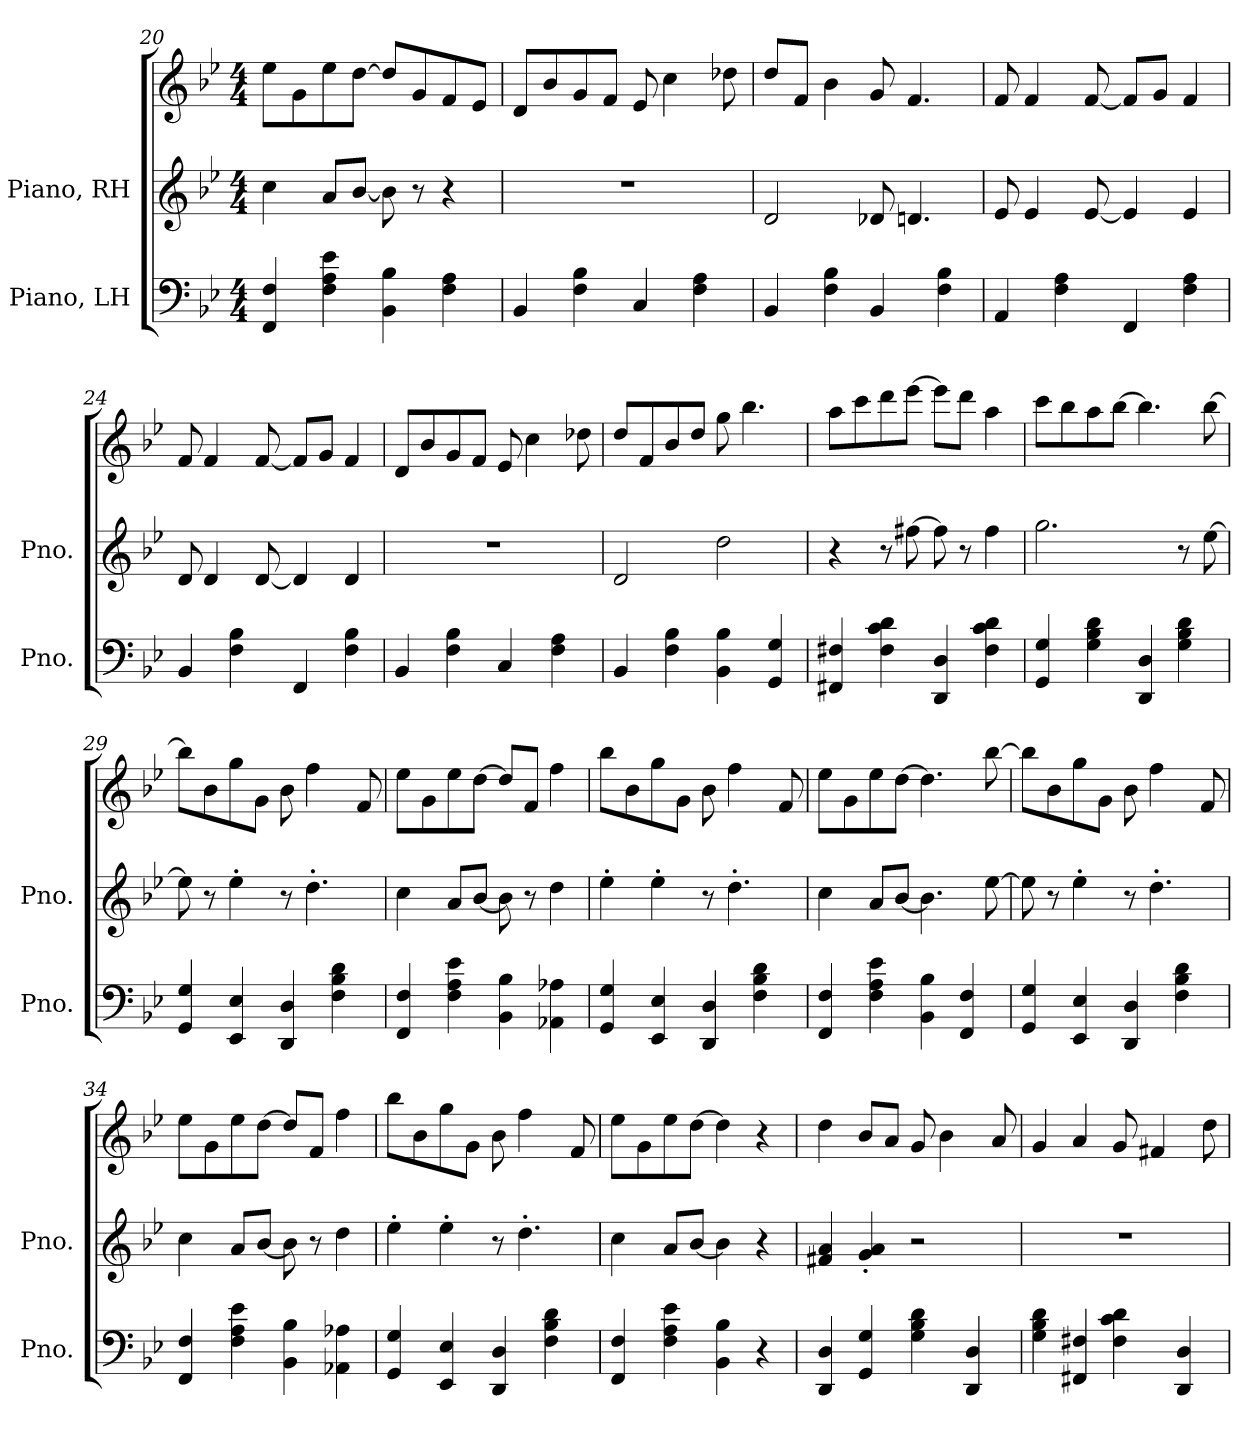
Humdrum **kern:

**kern	**kern	**kern
*part2	*part1	*part1
*staff3	*staff2	*staff1
*I"Piano, LH	*I"Piano, RH	*
*I'Pno.	*I'Pno.	*
*clefF4	*clefG2	*clefG2
*k[b-e-]	*k[b-e-]	*k[b-e-]
*M4/4	*M4/4	*M4/4
=20	=20	=20
4FF/ 4F/	4cc\	8ee-\L
.	.	8g\
4F\ 4A\ 4e-\	8a/L	8ee-\
.	[8b-/J	[8dd\J
4BB-\ 4B-\	8b-\]	8dd/L]
.	8r	8g/
4F\ 4A\	4r	8f/
.	.	8e-/J
=21	=21	=21
4BB-/	1r	8d/L
.	.	8b-/
4F\ 4B-\	.	8g/
.	.	8f/J
4C/	.	8e-/
.	.	4cc\
4F\ 4A\	.	.
.	.	8dd-X\
=22	=22	=22
4BB-/	2d/	8dd/L
.	.	8f/J
4F\ 4B-\	.	4b-\
4BB-/	8d-X/	8g/
.	4.dn/	4.f/
4F\ 4B-\	.	.
!!LO:LB:g=z
=23	=23	=23
4AA/	8e-/	8f/
.	4e-/	4f/
4F\ 4A\	.	.
.	[8e-/	[8f/
4FF/	4e-/]	8f/L]
.	.	8g/J
4F\ 4A\	4e-/	4f/
=24	=24	=24
4BB-/	8d/	8f/
.	4d/	4f/
4F\ 4B-\	.	.
.	[8d/	[8f/
4FF/	4d/]	8f/L]
.	.	8g/J
4F\ 4B-\	4d/	4f/
=25	=25	=25
4BB-/	1r	8d/L
.	.	8b-/
4F\ 4B-\	.	8g/
.	.	8f/J
4C/	.	8e-/
.	.	4cc\
4F\ 4A\	.	.
.	.	8dd-X\
=26	=26	=26
4BB-/	2d/	8dd/L
.	.	8f/
4F\ 4B-\	.	8b-/
.	.	8dd/J
4BB-\ 4B-\	2dd\	8gg\
.	.	4.bb-\
4GG/ 4G/	.	.
=27	=27	=27
4FF#X/ 4F#X/	4r	8aa\L
.	.	8ccc\
4F#\ 4c\ 4d\	8r	8ddd\
.	[8ff#X\	[8eee-\J
4DD/ 4D/	8ff#\]	8eee-\L]
.	8r	8ddd\J
4F#\ 4c\ 4d\	4ff#\	4aa\
!!LO:LB:g=z
=28	=28	=28
4GG/ 4G/	2.gg\	8ccc\L
.	.	8bb-\
4G\ 4B-\ 4d\	.	8aa\
.	.	[8bb-\J
4DD/ 4D/	.	4.bb-\]
4G\ 4B-\ 4d\	8r	.
.	[8ee-\	[8bb-\
=29	=29	=29
4GG/ 4G/	8ee-\]	8bb-\L]
.	8r	8b-\
4EE-/ 4E-/	4ee-'\	8gg\
.	.	8g\J
4DD/ 4D/	8r	8b-\
.	4.dd'\	4ff\
4F\ 4B-\ 4d\	.	.
.	.	8f/
=30	=30	=30
4FF/ 4F/	4cc\	8ee-\L
.	.	8g\
4F\ 4A\ 4e-\	8a/L	8ee-\
.	[8b-/J	[8dd\J
4BB-\ 4B-\	8b-\]	8dd/L]
.	8r	8f/J
4AA-X\ 4A-X\	4dd\	4ff\
=31	=31	=31
4GG/ 4G/	4ee-'\	8bb-\L
.	.	8b-\
4EE-/ 4E-/	4ee-'\	8gg\
.	.	8g\J
4DD/ 4D/	8r	8b-\
.	4.dd'\	4ff\
4F\ 4B-\ 4d\	.	.
.	.	8f/
=32	=32	=32
4FF/ 4F/	4cc\	8ee-\L
.	.	8g\
4F\ 4A\ 4e-\	8a/L	8ee-\
.	[8b-/J	[8dd\J
4BB-\ 4B-\	4.b-\]	4.dd\]
4FF/ 4F/	.	.
.	[8ee-\	[8bb-\
!!LO:LB:g=z
=33	=33	=33
4GG/ 4G/	8ee-\]	8bb-\L]
.	8r	8b-\
4EE-/ 4E-/	4ee-'\	8gg\
.	.	8g\J
4DD/ 4D/	8r	8b-\
.	4.dd'\	4ff\
4F\ 4B-\ 4d\	.	.
.	.	8f/
=34	=34	=34
4FF/ 4F/	4cc\	8ee-\L
.	.	8g\
4F\ 4A\ 4e-\	8a/L	8ee-\
.	[8b-/J	[8dd\J
4BB-\ 4B-\	8b-\]	8dd/L]
.	8r	8f/J
4AA-X\ 4A-X\	4dd\	4ff\
=35	=35	=35
4GG/ 4G/	4ee-'\	8bb-\L
.	.	8b-\
4EE-/ 4E-/	4ee-'\	8gg\
.	.	8g\J
4DD/ 4D/	8r	8b-\
.	4.dd'\	4ff\
4F\ 4B-\ 4d\	.	.
.	.	8f/
=36	=36	=36
4FF/ 4F/	4cc\	8ee-\L
.	.	8g\
4F\ 4A\ 4e-\	8a/L	8ee-\
.	[8b-/J	[8dd\J
4BB-\ 4B-\	4b-\]	4dd\]
4r	4r	4r
=37	=37	=37
4DD/ 4D/	4f#X/ 4a/	4dd\
4GG/ 4G/	4g/' 4a/'	8b-/L
.	.	8a/J
4G\ 4B-\ 4d\	2r	8g/
.	.	4b-\
4DD/ 4D/	.	.
.	.	8a/
!!LO:PB:g=z
=38	=38	=38
4G\ 4B-\ 4d\	1r	4g/
4FF#X/ 4F#X/	.	4a/
4F#\ 4c\ 4d\	.	8g/
.	.	4f#X/
4DD/ 4D/	.	.
.	.	8dd\
=	=	=
*-	*-	*-
